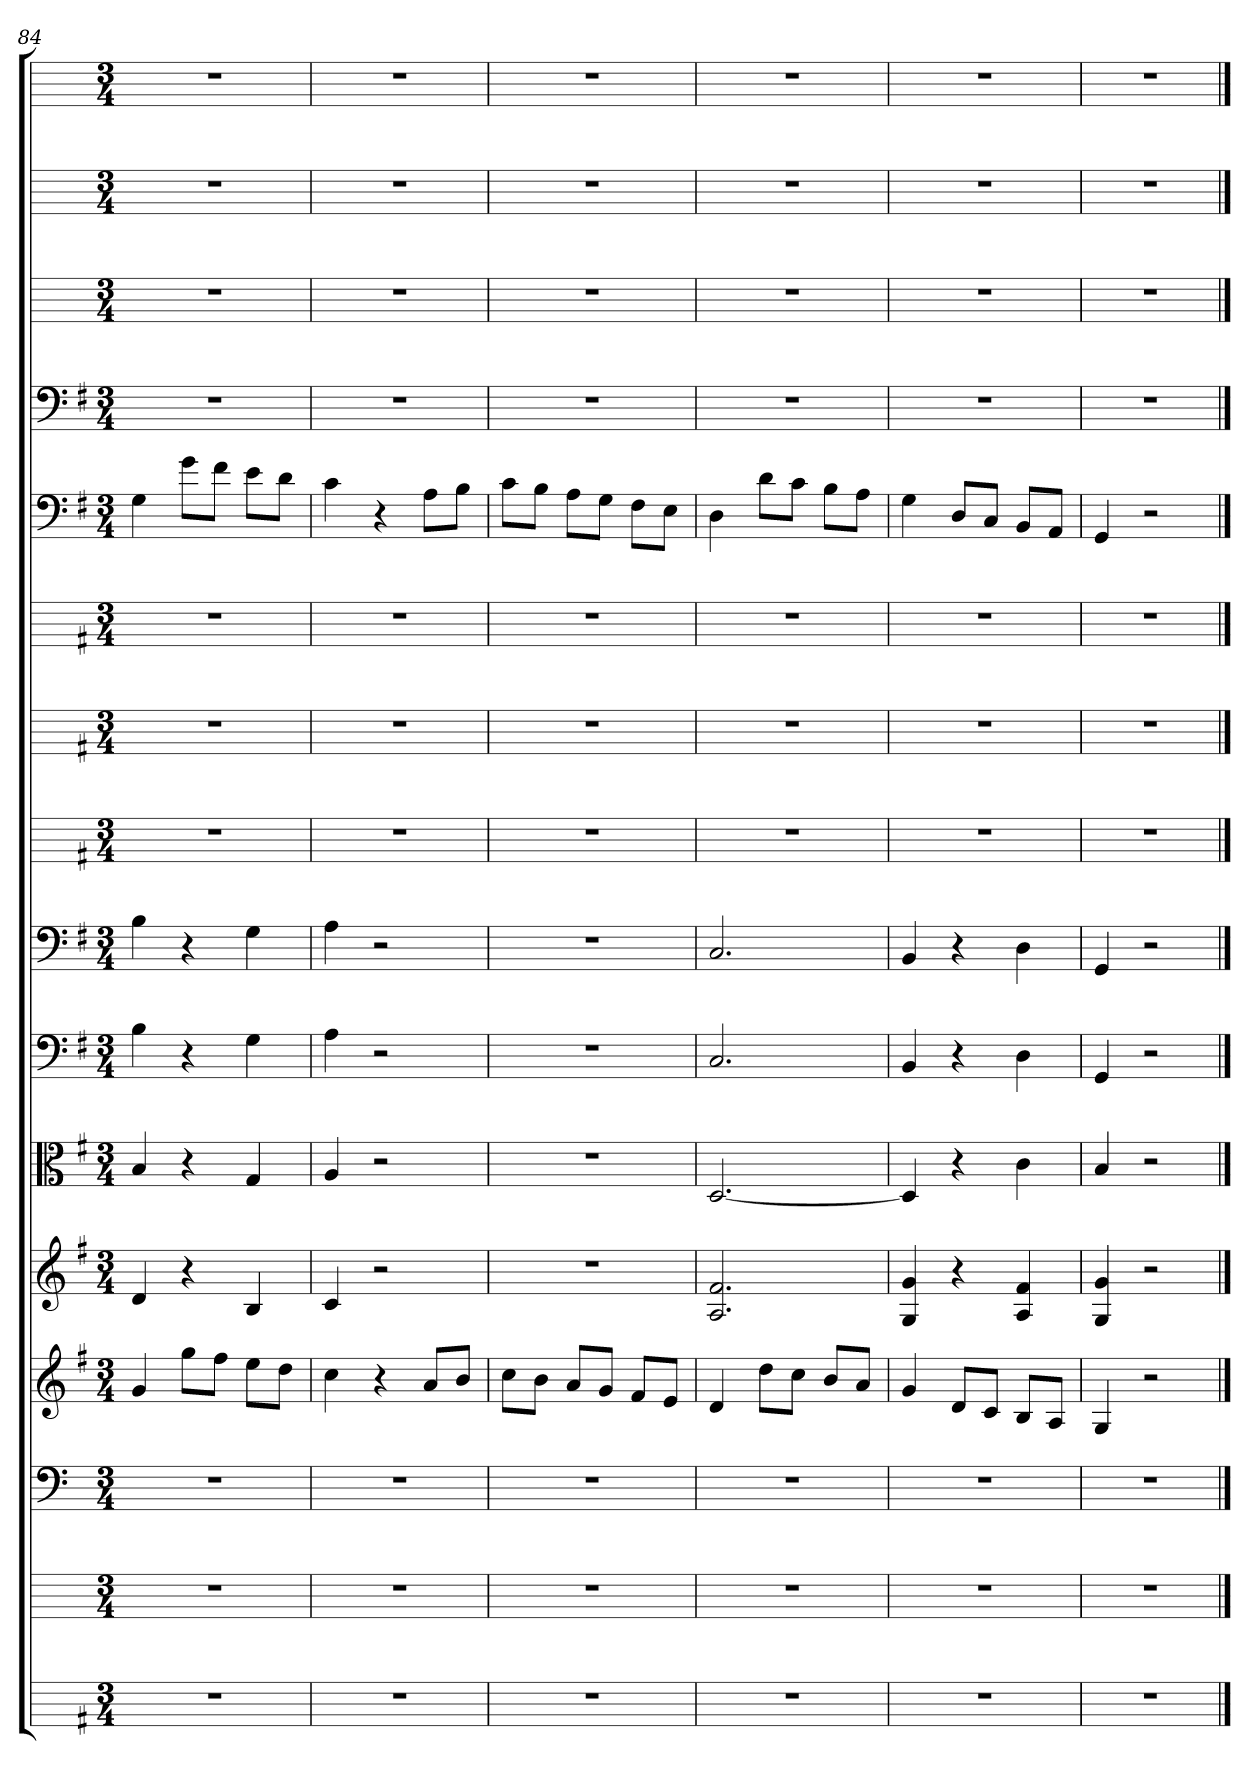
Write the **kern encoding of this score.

**kern	**kern	**kern	**kern	**kern	**kern	**kern	**kern	**kern	**kern	**kern	**kern	**kern	**kern	**kern	**kern
*part16	*part15	*part14	*part13	*part12	*part11	*part10	*part9	*part8	*part7	*part6	*part5	*part4	*part3	*part2	*part1
*staff16	*staff15	*staff14	*staff13	*staff12	*staff11	*staff10	*staff9	*staff8	*staff7	*staff6	*staff5	*staff4	*staff3	*staff2	*staff1
*	*	*clefF4	*	*	*clefC3	*clefF4	*clefF4	*	*	*	*clefF4	*clefF4	*	*	*
*k[f#]	*k[]	*k[]	*k[f#]	*k[f#]	*k[f#]	*k[f#]	*k[f#]	*k[f#]	*k[f#]	*k[f#]	*k[f#]	*k[f#]	*k[]	*k[]	*k[]
*M3/4	*M3/4	*M3/4	*M3/4	*M3/4	*M3/4	*M3/4	*M3/4	*M3/4	*M3/4	*M3/4	*M3/4	*M3/4	*M3/4	*M3/4	*M3/4
=84	=84	=84	=84	=84	=84	=84	=84	=84	=84	=84	=84	=84	=84	=84	=84
2.r	2.r	2.r	4g	4d	4B	4B	4B	2.r	2.r	2.r	4G	2.r	2.r	2.r	2.r
.	.	.	8ggL	4r	4r	4r	4r	.	.	.	8g\L	.	.	.	.
.	.	.	8ff#J	.	.	.	.	.	.	.	8f#\J	.	.	.	.
.	.	.	8eeL	4B	4G	4G	4G	.	.	.	8e\L	.	.	.	.
.	.	.	8ddJ	.	.	.	.	.	.	.	8d\J	.	.	.	.
=85	=85	=85	=85	=85	=85	=85	=85	=85	=85	=85	=85	=85	=85	=85	=85
2.r	2.r	2.r	4cc	4c	4A	4A	4A	2.r	2.r	2.r	4c	2.r	2.r	2.r	2.r
.	.	.	4r	2r	2r	2r	2r	.	.	.	4r	.	.	.	.
.	.	.	8aL	.	.	.	.	.	.	.	8A\L	.	.	.	.
.	.	.	8bJ	.	.	.	.	.	.	.	8B\J	.	.	.	.
=86	=86	=86	=86	=86	=86	=86	=86	=86	=86	=86	=86	=86	=86	=86	=86
2.r	2.r	2.r	8ccL	2.r	2.r	2.r	2.r	2.r	2.r	2.r	8c\L	2.r	2.r	2.r	2.r
.	.	.	8bJ	.	.	.	.	.	.	.	8B\J	.	.	.	.
.	.	.	8aL	.	.	.	.	.	.	.	8A\L	.	.	.	.
.	.	.	8gJ	.	.	.	.	.	.	.	8G\J	.	.	.	.
.	.	.	8f#L	.	.	.	.	.	.	.	8F#\L	.	.	.	.
.	.	.	8eJ	.	.	.	.	.	.	.	8E\J	.	.	.	.
=87	=87	=87	=87	=87	=87	=87	=87	=87	=87	=87	=87	=87	=87	=87	=87
2.r	2.r	2.r	4d	2.A 2.f#	[2.D	2.C	2.C	2.r	2.r	2.r	4D	2.r	2.r	2.r	2.r
.	.	.	8ddL	.	.	.	.	.	.	.	8d\L	.	.	.	.
.	.	.	8ccJ	.	.	.	.	.	.	.	8c\J	.	.	.	.
.	.	.	8bL	.	.	.	.	.	.	.	8B\L	.	.	.	.
.	.	.	8aJ	.	.	.	.	.	.	.	8A\J	.	.	.	.
=88	=88	=88	=88	=88	=88	=88	=88	=88	=88	=88	=88	=88	=88	=88	=88
2.r	2.r	2.r	4g	4G 4g	4D]	4BB	4BB	2.r	2.r	2.r	4G	2.r	2.r	2.r	2.r
.	.	.	8dL	4r	4r	4r	4r	.	.	.	8D/L	.	.	.	.
.	.	.	8cJ	.	.	.	.	.	.	.	8C/J	.	.	.	.
.	.	.	8BL	4A 4f#	4c	4D	4D	.	.	.	8BB/L	.	.	.	.
.	.	.	8AJ	.	.	.	.	.	.	.	8AA/J	.	.	.	.
=89	=89	=89	=89	=89	=89	=89	=89	=89	=89	=89	=89	=89	=89	=89	=89
2.r	2.r	2.r	4G	4G 4g	4B	4GG	4GG	2.r	2.r	2.r	4GG	2.r	2.r	2.r	2.r
.	.	.	2r	2r	2r	2r	2r	.	.	.	2r	.	.	.	.
==	==	==	==	==	==	==	==	==	==	==	==	==	==	==	==
*-	*-	*-	*-	*-	*-	*-	*-	*-	*-	*-	*-	*-	*-	*-	*-
